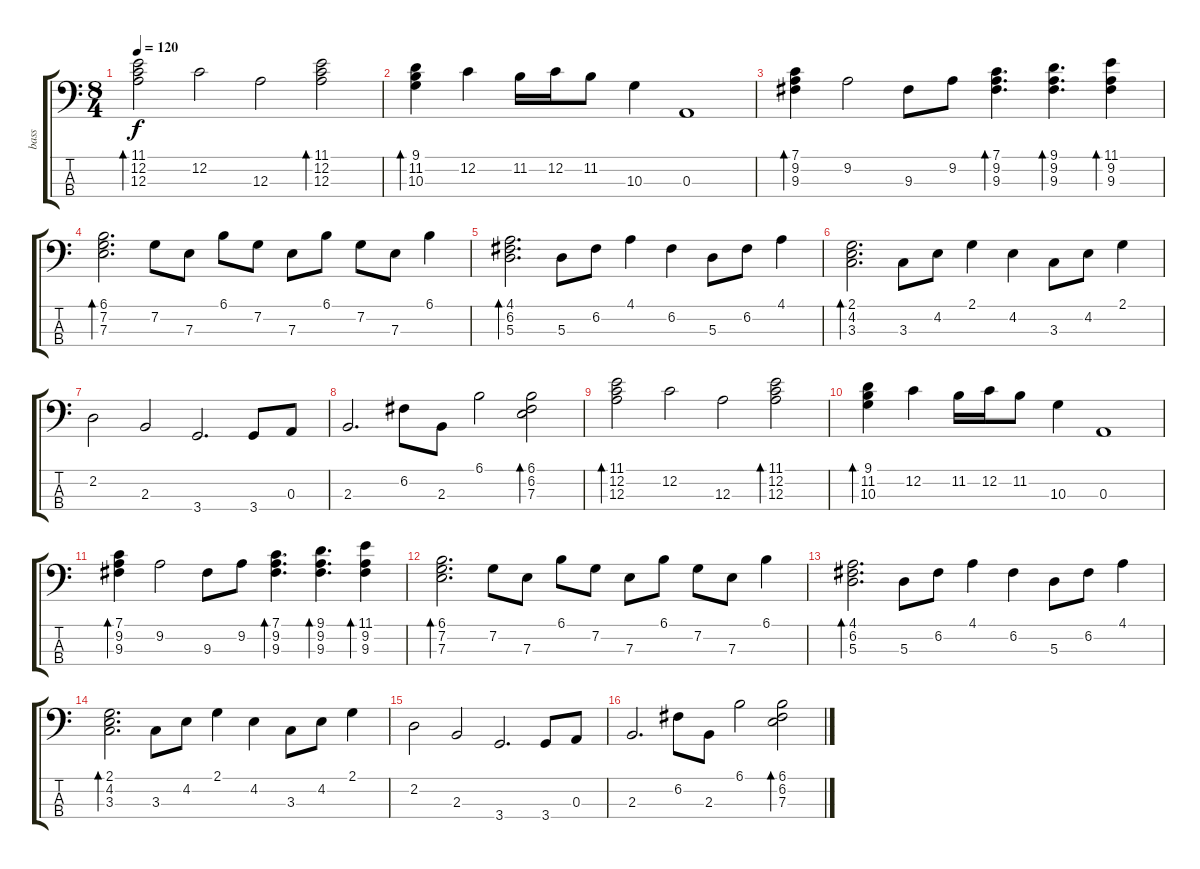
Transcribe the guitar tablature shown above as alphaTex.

\track ("bass" "bass") {instrument electricbasspick}
\staff {score tabs}
\tuning (F2 C2 A1 E1) {hide}
\ts (8 4)
\tempo 120
\clef f4
\ks c
(11.1 12.2 12.3).2{bd 240 dy f instrument electricbasspick} 12.2.2 12.3.2 (11.1 12.2 12.3).2{bd 240} |
(9.1 11.2 10.3).4{bd 240} 12.2.4 11.2.16 12.2.16 11.2.8 10.3.4 0.3.1 |
(7.1 9.2 9.3).4{bd 240} 9.2.2 9.3.8 9.2.8 (7.1 9.2 9.3).4{d bd 240} (9.1 9.2 9.3).4{d bd 240} (11.1 9.2 9.3).4{bd 240} |
(6.1 7.2 7.3).2{d bd 240} 7.2.8 7.3.8 6.1.8 7.2.8 7.3.8 6.1.8 7.2.8 7.3.8 6.1.4 |
(4.1 6.2 5.3).2{d bd 240} 5.3.8 6.2.8 4.1.4 6.2.4 5.3.8 6.2.8 4.1.4 |
(2.1 4.2 3.3).2{d bd 240} 3.3.8 4.2.8 2.1.4 4.2.4 3.3.8 4.2.8 2.1.4 |
2.2.2 2.3.2 3.4.2{d} 3.4.8 0.3.8 |
2.3.2{d} 6.2.8 2.3.8 6.1.2 (6.1 6.2 7.3).2{bd 240} |
(11.1 12.2 12.3).2{bd 240} 12.2.2 12.3.2 (11.1 12.2 12.3).2{bd 240} |
(9.1 11.2 10.3).4{bd 240} 12.2.4 11.2.16 12.2.16 11.2.8 10.3.4 0.3.1 |
(7.1 9.2 9.3).4{bd 240} 9.2.2 9.3.8 9.2.8 (7.1 9.2 9.3).4{d bd 240} (9.1 9.2 9.3).4{d bd 240} (11.1 9.2 9.3).4{bd 240} |
(6.1 7.2 7.3).2{d bd 240} 7.2.8 7.3.8 6.1.8 7.2.8 7.3.8 6.1.8 7.2.8 7.3.8 6.1.4 |
(4.1 6.2 5.3).2{d bd 240} 5.3.8 6.2.8 4.1.4 6.2.4 5.3.8 6.2.8 4.1.4 |
(2.1 4.2 3.3).2{d bd 240} 3.3.8 4.2.8 2.1.4 4.2.4 3.3.8 4.2.8 2.1.4 |
2.2.2 2.3.2 3.4.2{d} 3.4.8 0.3.8 |
2.3.2{d} 6.2.8 2.3.8 6.1.2 (6.1 6.2 7.3).2{bd 240}
